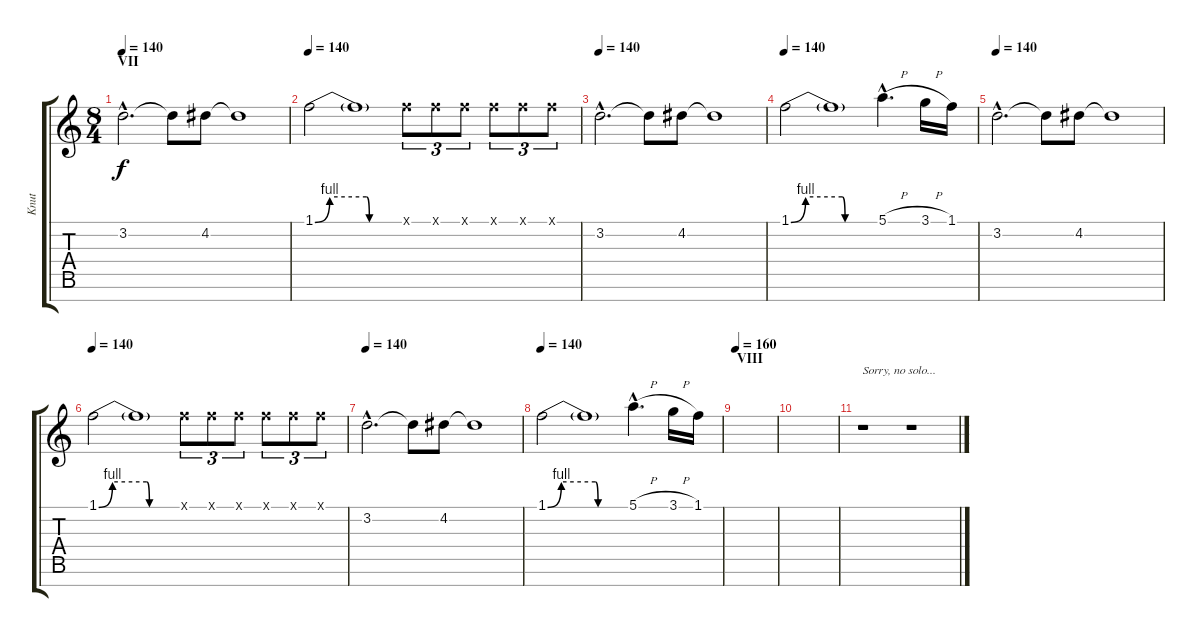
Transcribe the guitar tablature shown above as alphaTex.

\track ("Knut" "Knut") {instrument distortionguitar}
\staff {score tabs}
\tuning (E4 B3 G3 D3 A2 E2 B1) {hide}
\ts (8 4)
\section ("" "VII")
\tempo 140
\clef g2
\ks c
3.2{hac}.2{d dy f volume 11 balance 8} 3.2{t}.8 4.2.8 4.2{t}.1 |
\tempo 140
1.1{be (custom 0 0 10 4 35 4 37 0 45 0 60 0)}.2{volume 11} 1.1{t}.1 1.1{x}.8{tu (3 2)} 1.1{x}.8{tu (3 2)} 1.1{x}.8{tu (3 2)} 1.1{x}.8{tu (3 2)} 1.1{x}.8{tu (3 2)} 1.1{x}.8{tu (3 2)} |
\tempo 140
3.2{hac}.2{d volume 11 balance 8} 3.2{t}.8 4.2.8 4.2{t}.1 |
\tempo 140
1.1{be (custom 0 0 10 4 35 4 37 0 60 0)}.2{volume 11} 1.1{t}.1 5.1{h hac}.4{d} 3.1{h}.16 1.1.16 |
\tempo 140
3.2{hac}.2{d volume 11 balance 8} 3.2{t}.8 4.2.8 4.2{t}.1 |
\tempo 140
1.1{be (custom 0 0 10 4 35 4 37 0 45 0 60 0)}.2{volume 11} 1.1{t}.1 1.1{x}.8{tu (3 2)} 1.1{x}.8{tu (3 2)} 1.1{x}.8{tu (3 2)} 1.1{x}.8{tu (3 2)} 1.1{x}.8{tu (3 2)} 1.1{x}.8{tu (3 2)} |
\tempo 140
3.2{hac}.2{d volume 11 balance 8} 3.2{t}.8 4.2.8 4.2{t}.1 |
\tempo 140
1.1{be (custom 0 0 10 4 35 4 37 0 60 0)}.2{volume 11} 1.1{t}.1 5.1{h hac}.4{d} 3.1{h}.16 1.1.16 |
\section ("" "VIII")
\tempo 160
|
|
r.1{txt "Sorry, no solo..."} r.1
